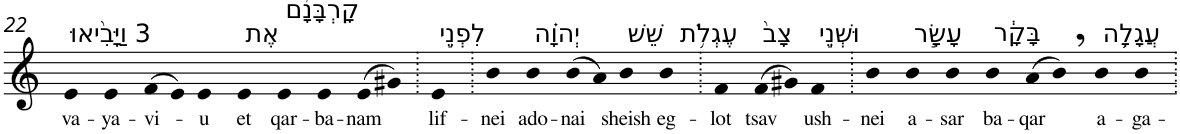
**kern	**text
*part1	*part1
*staff1	*staff1
*I"Piano	*
*I'Pno	*
!!LO:PB:g=z
*clefG2	*
*k[]	*
=22	=22
!LO:TX:a:t=3 וַיָּבִ֨יאוּ	!
!	!LO:LY:b
4e	va-
!	!LO:LY:b
4e	-ya-
!	!LO:LY:b
(>8f	-vi-
8e)	.
!	!LO:LY:b
4e	-u
!LO:TX:a:t=אֶת	!
!	!LO:LY:b
4e	et
!LO:TX:a:t=קָרְבָּנָ֜ם	!
!	!LO:LY:b
4e	qar-
!	!LO:LY:b
4e	-ba-
!	!LO:LY:b
(>8e	-nam
8g#X)	.
=23.	=23.
!LO:TX:a:t=לִפְנֵ֣י	!
!	!LO:LY:b
4e	lif-
=24.	=24.
!	!LO:LY:b
4b	-nei
!LO:TX:a:t=יְהוָ֗ה	!
!	!LO:LY:b
4b	ado-
!	!LO:LY:b
(>8b	-nai
8a)	.
!LO:TX:a:t=שֵׁשׁ	!
!	!LO:LY:b
4b	sheish
!LO:TX:a:t=עֶגְלֹ֥ת	!
!	!LO:LY:b
4b	eg-
=25.	=25.
!	!LO:LY:b
4f	-lot
!LO:TX:a:t=צָב֙	!
!	!LO:LY:b
(>8f	tsav
8g#X)	.
!LO:TX:a:t=וּשְׁנֵ֣י	!
!	!LO:LY:b
4f	ush-
=26.	=26.
!	!LO:LY:b
4b	-nei
!LO:TX:a:t=עָשָׂ֣ר	!
!	!LO:LY:b
4b	a-
!	!LO:LY:b
4b	-sar
!LO:TX:a:t=בָּקָ֔ר	!
!	!LO:LY:b
4b	ba-
!	!LO:LY:b
(>8a	-qar
8b,)	.
!LO:TX:a:t=עֲגָלָ֛ה	!
!	!LO:LY:b
4b	a-
!	!LO:LY:b
4b	-ga-
=.	=.
*-	*-
